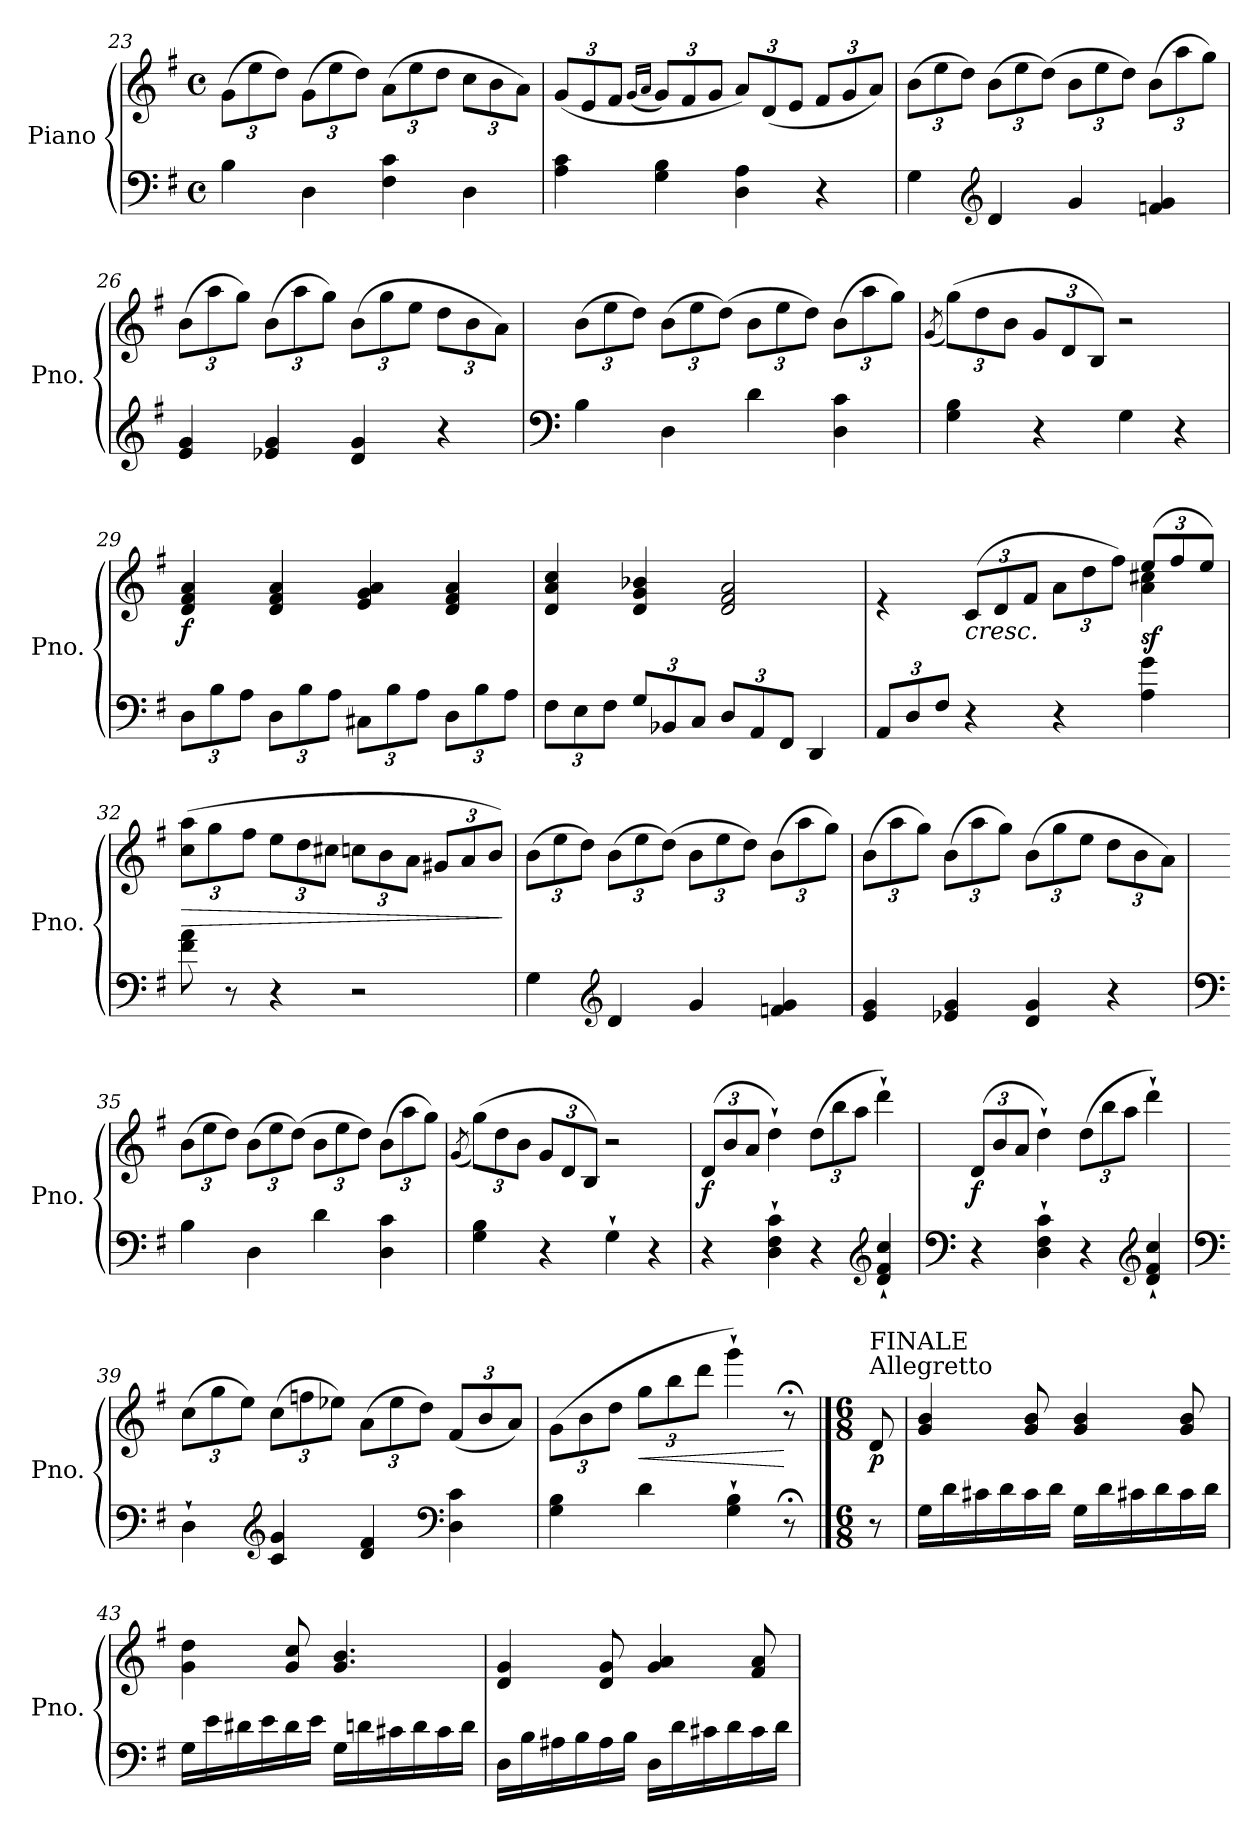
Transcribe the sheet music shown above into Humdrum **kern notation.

**kern	**kern	**dynam
*part1	*part1	*part1
*staff2	*staff1	*staff1/2
*I"Piano	*	*
*I'Pno.	*	*
*clefF4	*clefG2	*
*k[f#]	*k[f#]	*
*M4/4	*M4/4	*
*met(c)	*met(c)	*
*	*Xbrackettup	*
=23	=23	=23
4B\	(>12g\L	.
.	12ee\	.
.	12dd\J)	.
4D\	(>12g\L	.
.	12ee\	.
.	12dd\J)	.
4F#\ 4c\	(>12a\L	.
.	12ee\	.
.	12dd\J	.
4D\	12cc\L	.
.	12b\	.
.	12a\J)	.
=24	=24	=24
4A\ 4c\	(<12g/L	.
.	12e/	.
.	12f#/J	.
.	(<16qg/LL	.
.	16qa/JJ	.
*	*brackettup	*
4G\ 4B\	12g/L)	.
.	12f#/	.
.	12g/J	.
*	*Xbrackettup	*
4D\ 4A\	12a/L)	.
.	(<12d/	.
.	12e/J	.
4r	12f#/L	.
.	12g/	.
.	12a/J)	.
!!LO:LB:g=z
=25	=25	=25
4G\	(>12b\L	.
.	12ee\	.
.	12dd\J)	.
*clefG2	*	*
4d/	(>12b\L	.
.	12ee\	.
.	(>12dd\J)	.
4g/	12b\L	.
.	12ee\	.
.	12dd\J)	.
4fn/ 4g/	(>12b\L	.
.	12aa\	.
.	12gg\J)	.
=26	=26	=26
4e/ 4g/	(>12b\L	.
.	12aa\	.
.	12gg\J)	.
4e-X/ 4g/	(>12b\L	.
.	12aa\	.
.	12gg\J)	.
4d/ 4g/	(>12b\L	.
.	12gg\	.
.	12ee\J	.
4r	12dd\L	.
.	12b\	.
.	12a\J)	.
=27	=27	=27
*clefF4	*	*
4B\	(>12b\L	.
.	12ee\	.
.	12dd\J)	.
4D\	(>12b\L	.
.	12ee\	.
.	(>12dd\J)	.
4d\	12b\L	.
.	12ee\	.
.	12dd\J)	.
4D\ 4c\	(>12b\L	.
.	12aa\	.
.	12gg\J)	.
!!LO:LB:g=z
=28	=28	=28
.	(<8qg/	.
*	*brackettup	*
4G\ 4B\	(>12gg\L)	.
.	12dd\	.
.	12b\J	.
*	*Xbrackettup	*
4r	12g/L	.
.	12d/	.
.	12B/J)	.
4G\	2r	.
4r	.	.
=29	=29	=29
*Xbrackettup	*	*
!	!	!LO:DY:b
12D\L	4d/ 4f#/ 4a/	f
12B\	.	.
12A\J	.	.
12D\L	4d/ 4f#/ 4a/	.
12B\	.	.
12A\J	.	.
12C#X\L	4e/ 4g/ 4a/	.
12B\	.	.
12A\J	.	.
12D\L	4d/ 4f#/ 4a/	.
12B\	.	.
12A\J	.	.
=30	=30	=30
12F#\L	4d/ 4a/ 4cc/	.
12E\	.	.
12F#\J	.	.
12G/L	4d/ 4g/ 4b-X/	.
12BB-X/	.	.
12C/J	.	.
12D/L	2d/ 2f#/ 2a/	.
12AA/	.	.
12FF#/J	.	.
4DD/	.	.
!!LO:LB:g=z
=31	=31	=31
*	*^	*
12AA/L	4re	2.ryy	.
12D/	.	.	.
12F#/J	.	.	.
!	!LO:TX:b:i:t=cresc.	!	!
4r	(>12c/L	.	.
.	12d/	.	.
.	12f#/J	.	.
4r	12a\L	.	.
.	12dd\	.	.
.	12ff#\J)	.	.
!	!	!	!LO:DY:b
4A\ 4g\	(>12ee/L	4a\ 4cc#X\	sf
.	12ff#/	.	.
.	12ee/J)	.	.
*	*v	*v	*
=32	=32	=32
!	!	!LO:HP:b
8f#\ 8a\	(>12cc\ 12aa\L	>
.	12gg\	.
8r	.	.
.	12ff#\J	.
4r	12ee\L	.
.	12dd\	.
.	12cc#X\J	.
2r	12ccn\L	.
.	12b\	.
.	12a\J	.
.	12g#X/L	.
.	12a/	.
.	12b/J)	.
.	.	]
=33	=33	=33
4G\	(>12b\L	.
.	12ee\	.
.	12dd\J)	.
*clefG2	*	*
4d/	(>12b\L	.
.	12ee\	.
.	(>12dd\J)	.
4g/	12b\L	.
.	12ee\	.
.	12dd\J)	.
4fn/ 4g/	(>12b\L	.
.	12aa\	.
.	12gg\J)	.
!!LO:PB:g=z
=34	=34	=34
4e/ 4g/	(>12b\L	.
.	12aa\	.
.	12gg\J)	.
4e-X/ 4g/	(>12b\L	.
.	12aa\	.
.	12gg\J)	.
4d/ 4g/	(>12b\L	.
.	12gg\	.
.	12ee\J	.
4r	12dd\L	.
.	12b\	.
.	12a\J)	.
=35	=35	=35
*clefF4	*	*
4B\	(>12b\L	.
.	12ee\	.
.	12dd\J)	.
4D\	(>12b\L	.
.	12ee\	.
.	(>12dd\J)	.
4d\	12b\L	.
.	12ee\	.
.	12dd\J)	.
4D\ 4c\	(>12b\L	.
.	12aa\	.
.	12gg\J)	.
=36	=36	=36
.	(<8qg/	.
*	*brackettup	*
4G\ 4B\	(>12gg\L)	.
.	12dd\	.
.	12b\J	.
*	*Xbrackettup	*
4r	12g/L	.
.	12d/	.
.	12B/J)	.
4G`\	2r	.
4r	.	.
=37	=37	=37
!	!	!LO:DY:b
4r	(>12d/L	f
.	12b/	.
.	12a/J	.
4D\` 4F#\` 4c\`	4dd`\)	.
4r	(>12dd\L	.
.	12bb\	.
.	12aa\J	.
*clefG2	*	*
4d/` 4f#/` 4cc/`	4ddd`\)	.
!!LO:LB:g=z
=38	=38	=38
*clefF4	*	*
!	!	!LO:DY:b
4r	(>12d/L	f
.	12b/	.
.	12a/J	.
4D\` 4F#\` 4c\`	4dd`\)	.
4r	(>12dd\L	.
.	12bb\	.
.	12aa\J	.
*clefG2	*	*
4d/` 4f#/` 4cc/`	4ddd`\)	.
=39	=39	=39
*clefF4	*	*
4D`\	(>12cc\L	.
.	12gg\	.
.	12ee\J)	.
*clefG2	*	*
4c/ 4g/	(>12cc\L	.
.	12ffn\	.
.	12ee-X\J)	.
4d/ 4f#/	(>12a\L	.
.	12ee-\	.
.	12dd\J)	.
*clefF4	*	*
4D\ 4c\	(<12f#/L	.
.	12b/	.
.	12a/J)	.
=40	=40	=40
4G\ 4B\	(>12g\L	.
.	12b\	.
.	12dd\J	.
!	!	!LO:HP:b
4d\	12gg\L	<
.	12bb\	.
.	12ddd\J	.
4G\` 4B\`	4ggg`\)	.
8r;<	8r;<	[
!!LO:LB:g=z
==41	==41	==41
*M6/8	*M6/8	*
!	!LO:TX:a:t=Allegretto	!
!	!LO:TX:t=FINALE	!
!	!	!LO:DY:b
8r	8d/	p
=42	=42	=42
16G\LL	4g/ 4b/	.
16d\	.	.
16c#X\	.	.
16d\	.	.
16c#\	8g/ 8b/	.
16d\JJ	.	.
16G\LL	4g/ 4b/	.
16d\	.	.
16c#X\	.	.
16d\	.	.
16c#\	8g/ 8b/	.
16d\JJ	.	.
=43	=43	=43
16G\LL	4g\ 4dd\	.
16e\	.	.
16d#X\	.	.
16e\	.	.
16d#\	8g/ 8cc/	.
16e\JJ	.	.
16G\LL	4.g/ 4.b/	.
16dn\	.	.
16c#X\	.	.
16d\	.	.
16c#\	.	.
16d\JJ	.	.
=44	=44	=44
16D\LL	4d/ 4g/	.
16B\	.	.
16A#X\	.	.
16B\	.	.
16A#\	8d/ 8g/	.
16B\JJ	.	.
16D\LL	4g/ 4a/	.
16d\	.	.
16c#X\	.	.
16d\	.	.
16c#\	8f#/ 8a/	.
16d\JJ	.	.
=	=	=
*-	*-	*-
